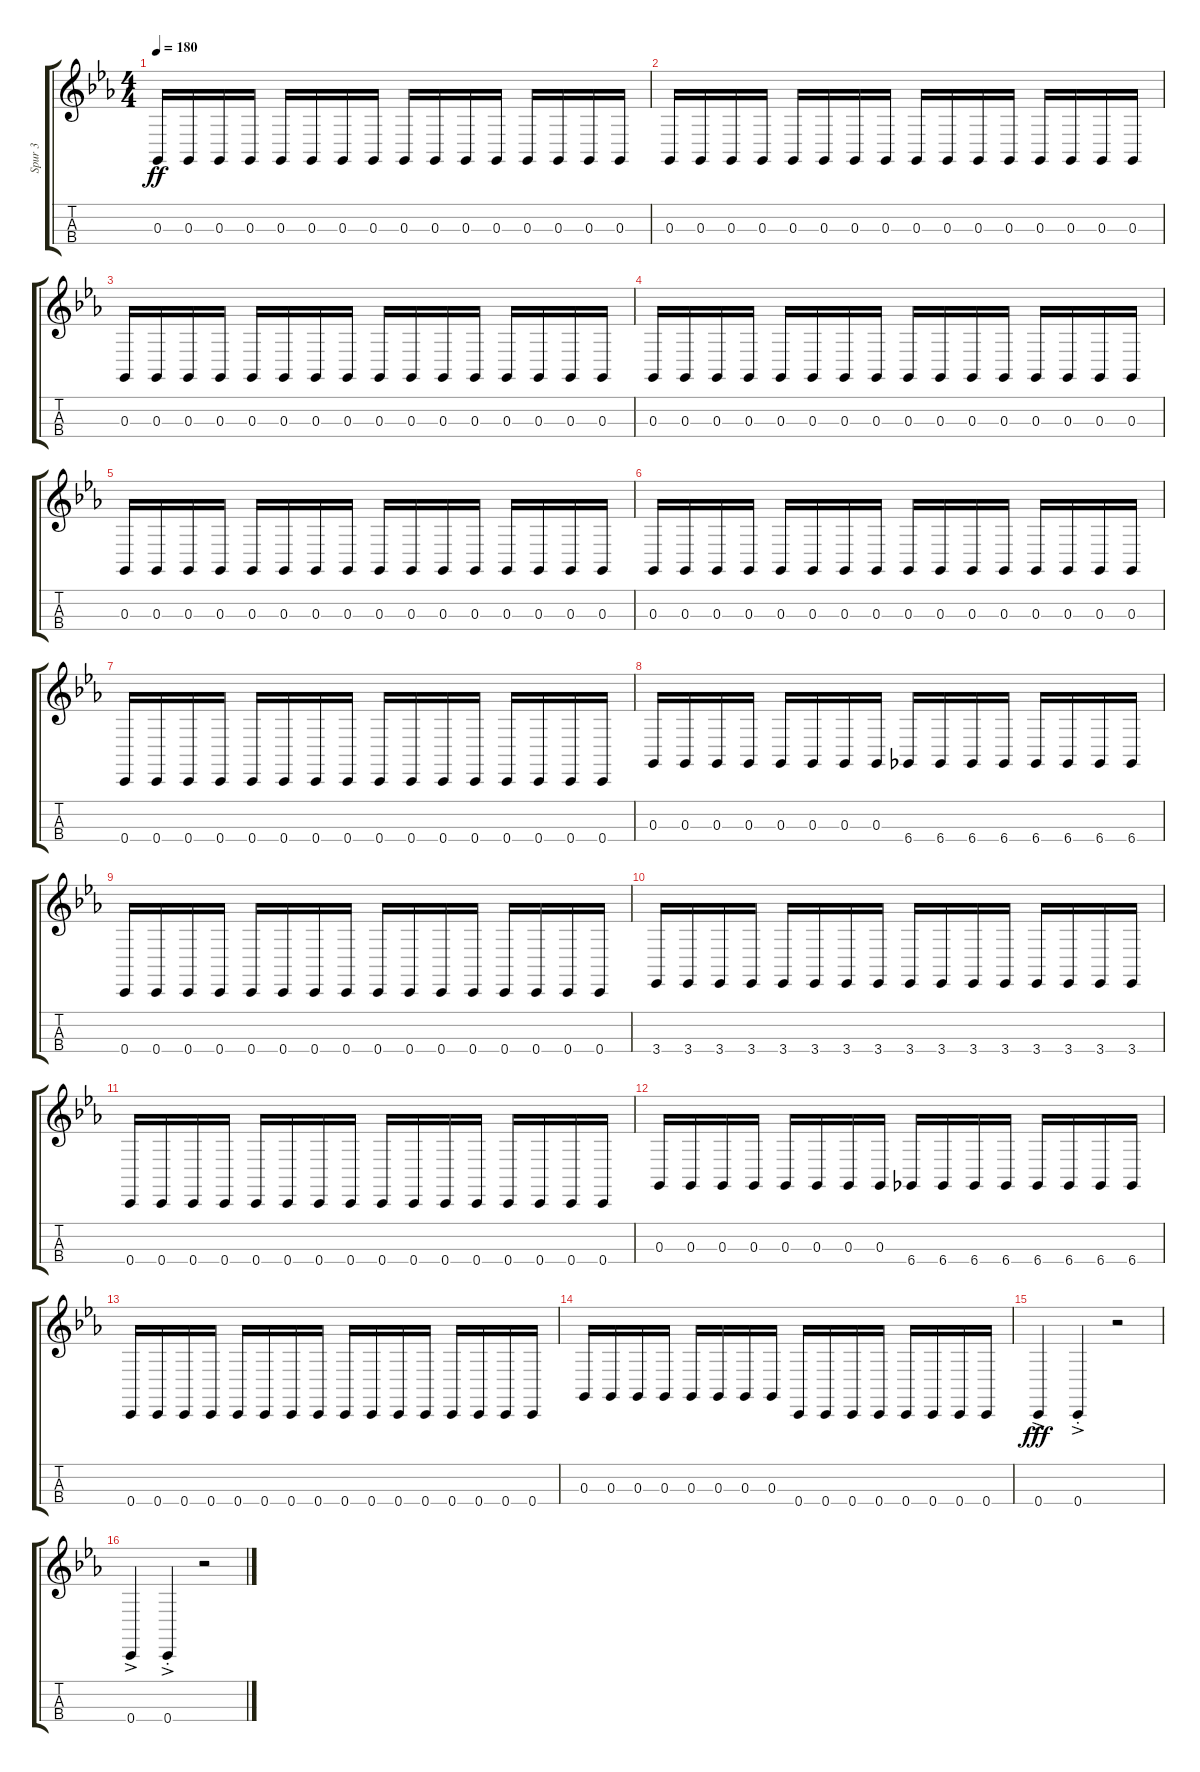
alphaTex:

\track ("Spur 3" "Spur 3") {instrument cello}
\staff {score tabs}
\tuning (A3 D3 G2 C2) {hide}
\ts (4 4)
\tempo 180
\clef g2
\ks eb
0.3.16{dy ff} 0.3.16 0.3.16 0.3.16 0.3.16 0.3.16 0.3.16 0.3.16 0.3.16 0.3.16 0.3.16 0.3.16 0.3.16 0.3.16 0.3.16 0.3.16 |
0.3.16 0.3.16 0.3.16 0.3.16 0.3.16 0.3.16 0.3.16 0.3.16 0.3.16 0.3.16 0.3.16 0.3.16 0.3.16 0.3.16 0.3.16 0.3.16 |
0.3.16 0.3.16 0.3.16 0.3.16 0.3.16 0.3.16 0.3.16 0.3.16 0.3.16 0.3.16 0.3.16 0.3.16 0.3.16 0.3.16 0.3.16 0.3.16 |
0.3.16 0.3.16 0.3.16 0.3.16 0.3.16 0.3.16 0.3.16 0.3.16 0.3.16 0.3.16 0.3.16 0.3.16 0.3.16 0.3.16 0.3.16 0.3.16 |
0.3.16 0.3.16 0.3.16 0.3.16 0.3.16 0.3.16 0.3.16 0.3.16 0.3.16 0.3.16 0.3.16 0.3.16 0.3.16 0.3.16 0.3.16 0.3.16 |
0.3.16 0.3.16 0.3.16 0.3.16 0.3.16 0.3.16 0.3.16 0.3.16 0.3.16 0.3.16 0.3.16 0.3.16 0.3.16 0.3.16 0.3.16 0.3.16 |
0.4.16 0.4.16 0.4.16 0.4.16 0.4.16 0.4.16 0.4.16 0.4.16 0.4.16 0.4.16 0.4.16 0.4.16 0.4.16 0.4.16 0.4.16 0.4.16 |
0.3.16 0.3.16 0.3.16 0.3.16 0.3.16 0.3.16 0.3.16 0.3.16 6.4.16 6.4.16 6.4.16 6.4.16 6.4.16 6.4.16 6.4.16 6.4.16 |
0.4.16 0.4.16 0.4.16 0.4.16 0.4.16 0.4.16 0.4.16 0.4.16 0.4.16 0.4.16 0.4.16 0.4.16 0.4.16 0.4.16 0.4.16 0.4.16 |
3.4.16 3.4.16 3.4.16 3.4.16 3.4.16 3.4.16 3.4.16 3.4.16 3.4.16 3.4.16 3.4.16 3.4.16 3.4.16 3.4.16 3.4.16 3.4.16 |
0.4.16 0.4.16 0.4.16 0.4.16 0.4.16 0.4.16 0.4.16 0.4.16 0.4.16 0.4.16 0.4.16 0.4.16 0.4.16 0.4.16 0.4.16 0.4.16 |
0.3.16 0.3.16 0.3.16 0.3.16 0.3.16 0.3.16 0.3.16 0.3.16 6.4.16 6.4.16 6.4.16 6.4.16 6.4.16 6.4.16 6.4.16 6.4.16 |
0.4.16 0.4.16 0.4.16 0.4.16 0.4.16 0.4.16 0.4.16 0.4.16 0.4.16 0.4.16 0.4.16 0.4.16 0.4.16 0.4.16 0.4.16 0.4.16 |
0.3.16 0.3.16 0.3.16 0.3.16 0.3.16 0.3.16 0.3.16 0.3.16 0.4.16 0.4.16 0.4.16 0.4.16 0.4.16 0.4.16 0.4.16 0.4.16 |
0.4{ac}.4{dy fff} 0.4{ac st}.4 r.2 |
0.4{ac}.4 0.4{ac st}.4 r.2
